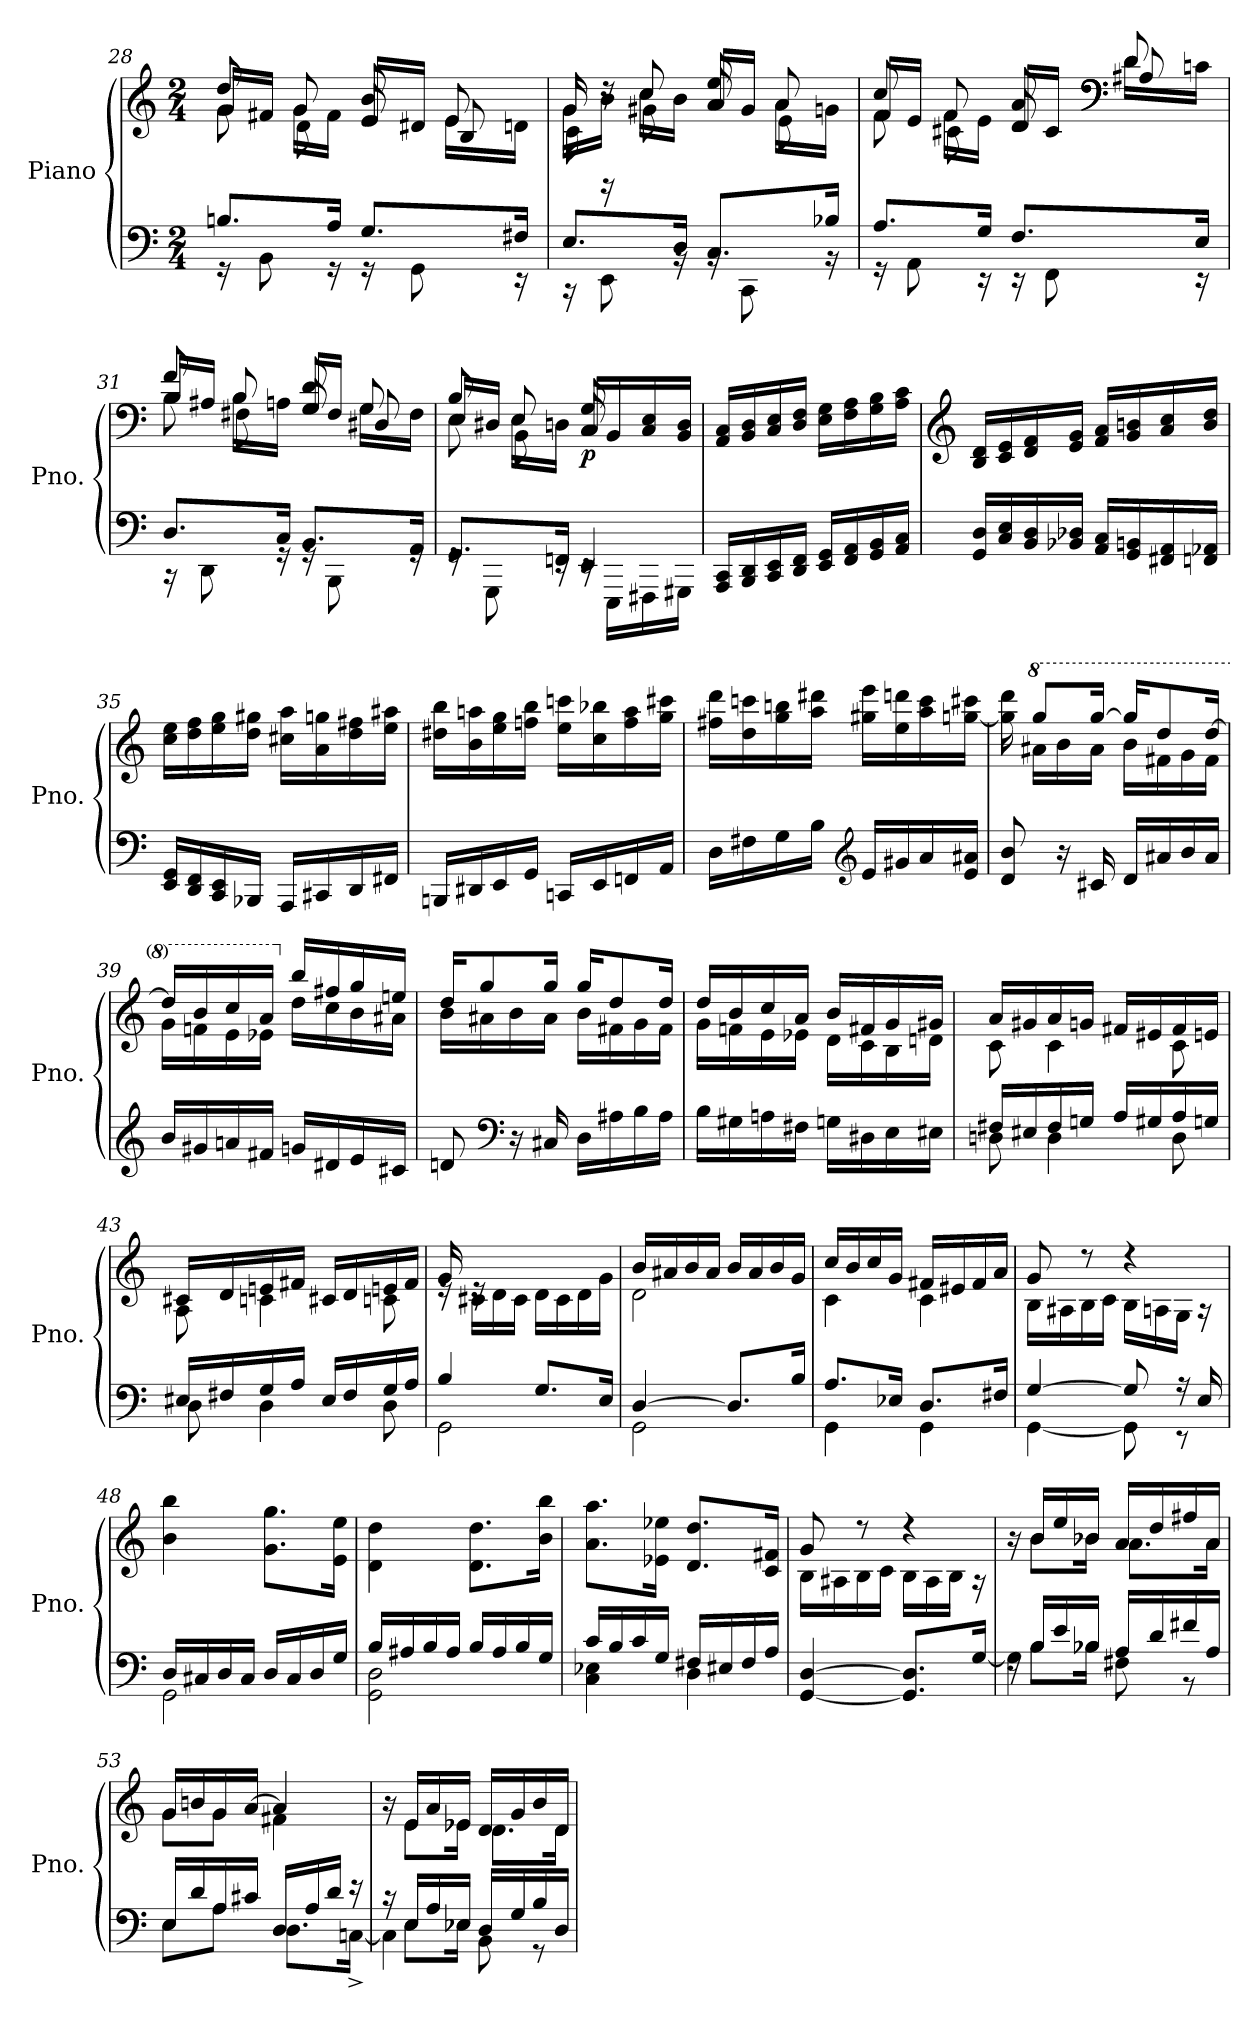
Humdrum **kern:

**kern	**kern	**dynam
*part1	*part1	*part1
*staff2	*staff1	*staff1/2
*I"Piano	*	*
*I'Pno.	*	*
*clefF4	*clefG2	*
*k[]	*k[]	*
*M2/4	*M2/4	*
=28	=28	=28
*^	*^	*
*	*	*	*^	*
8.Bn/L	16r	8dd/	16g/LL	8g\	.
.	8BB\	.	16f#X/JJ	.	.
.	.	8g/	16g\LL	8d\	.
16A/Jk	16r	.	16f#\JJ	.	.
8.G/L	16r	8b/	16e/LL	8e/	.
.	8GG\	.	16d#X/JJ	.	.
.	.	8e/	16e\LL	8B/	.
16F#X/Jk	16r	.	16dn\JJ	.	.
=29	=29	=29	=29	=29	=29
8.E/L	16r	16g/	16g\LL	16c\	.
.	8EE\	16rdd	16b\JJ	16rGG	.
.	.	8cc/	16cc\LL	8g#X\	.
16D/Jk	16rBB	.	16b\JJ	.	.
8.C/L	16rBB	8ee/	16a/LL	8a/	.
.	8CC\	.	16g#/JJ	.	.
.	.	8a/	16a\LL	8e\	.
16B-X/Jk	16rBB	.	16gn\JJ	.	.
!!LO:LB:g=z	!!	!!
=30	=30	=30	=30	=30	=30
8.A/L	16r	8cc/	16f/LL	8f\	.
.	8AA\	.	16e/JJ	.	.
.	.	8f/	16f\LL	8c#X\	.
16G/Jk	16r	.	16e\JJ	.	.
8.F/L	16r	8a/	16d/LL	8d/	.
.	8FF\	.	16c#/JJ	.	.
*	*	*clefF4	*	*	*
.	.	8d/	16d\LL	8A#X/	.
16E/Jk	16r	.	16cn\JJ	.	.
=31	=31	=31	=31	=31	=31
8.D/L	16r	8f/	16B/LL	8B\	.
.	8DD\	.	16A#X/JJ	.	.
.	.	8B/	16B\LL	8F#X\	.
16C/Jk	16rGG	.	16An\JJ	.	.
8.BB/L	16rGG	8d/	16G/LL	8G/	.
.	8BBB\	.	16F#/JJ	.	.
.	.	8G/	16G\LL	8D#X/	.
16AA/Jk	16rGG	.	16F#\JJ	.	.
=32	=32	=32	=32	=32	=32
8.GG/L	16rGG	8B/	16E/LL	8E\	.
.	8GGG\	.	16D#X/JJ	.	.
.	.	8E/	16E\LL	8BB\	.
16FFn/Jk	16rEE	.	16Dn\JJ	.	.
!	!	!	!	!	!LO:DY:b
4EE/	16rEE	8G/	16C/LL	8C/	p
.	16EEE\LL	.	16BB/	.	.
.	16FFF#X\	8reyy	16C/ 16E/	8rAAAyy	.
.	16GGG#X\JJ	.	16BB/ 16D/JJ	.	.
*v	*v	*	*	*	*
*	*v	*v	*v	*
=33	=33	=33
16AAA/ 16CC/LL	16AA/ 16C/LL	.
16BBB/ 16DD/	16BB/ 16D/	.
16CC/ 16EE/	16C/ 16E/	.
16DD/ 16FF/JJ	16D/ 16F/JJ	.
16EE/ 16GG/LL	16E\ 16G\LL	.
16FF/ 16AA/	16F\ 16A\	.
16GG/ 16BB/	16G\ 16B\	.
16AA/ 16C/JJ	16A\ 16c\JJ	.
!!LO:PB:g=z
=34	=34	=34
*	*clefG2	*
16GG/ 16D/LL	16B/ 16d/LL	.
16C/ 16E/	16c/ 16e/	.
16BB/ 16D/	16d/ 16f/	.
16BB-X/ 16D-X/JJ	16e/ 16g/JJ	.
16AA/ 16C/LL	16f/ 16a/LL	.
16GG/ 16BBn/	16g/ 16bn/	.
16FF#X/ 16AA/	16a/ 16cc/	.
16FFn/ 16AA-X/JJ	16b/ 16dd/JJ	.
=35	=35	=35
16EE/ 16GG/LL	16cc\ 16ee\LL	.
16DD/ 16FF/	16dd\ 16ff\	.
16CC/ 16EE/	16ee\ 16gg\	.
16BBB-X/JJ	16dd\ 16gg#X\JJ	.
16AAA/LL	16cc#X\ 16aa\LL	.
16CC#X/	16a\ 16ggn\	.
16DD/	16dd\ 16ff#X\	.
16FF#X/JJ	16ee\ 16aa#X\JJ	.
=36	=36	=36
16BBBn/LL	16dd#X\ 16bb\LL	.
16DD#X/	16b\ 16aan\	.
16EE/	16ee\ 16gg\	.
16GG/JJ	16ffn\ 16bb\JJ	.
16CCn/LL	16ee\ 16cccn\LL	.
16EE/	16cc\ 16bb-X\	.
16FFn/	16ff\ 16aa\	.
16AA/JJ	16gg\ 16ccc#X\JJ	.
=37	=37	=37
16D\LL	16ff#X\ 16ddd\LL	.
16F#X\	16dd\ 16cccn\	.
16G\	16gg\ 16bbn\	.
16B\JJ	16aa\ 16ddd#X\JJ	.
*clefG2	*	*
16e/LL	16gg#X\ 16eee\LL	.
16g#X/	16ee\ 16dddn\	.
16a/	16aa\ 16ccc\	.
16e/ 16a#X/JJ	[16ggn\ 16ccc#X\JJ	.
!!LO:LB:g=z
=38	=38	=38
*	*^	*
8d/ 8b/	16gg\] 16ddd\	16rcyy	.
*	*8va	*	*
.	8ggg/L	16aa#X\LL	.
16r	.	16bb\	.
16c#X/	[16ggg/Jk	16aa#\JJ	.
16d/LL	16ggg/KL]	16bb\LL	.
16a#X/	8ddd/	16ff#X\	.
16b/	.	16gg\	.
16a#/JJ	[16ddd/Jk	16ff#\JJ	.
=39	=39	=39	=39
16b/LL	16ddd/LL]	16gg\LL	.
16g#X/	16bb/	16ffn\	.
16an/	16ccc/	16ee\	.
16f#X/JJ	16aa/JJ	16ee-X\JJ	.
*	*X8va	*	*
16gn/LL	16bb/LL	16dd\LL	.
16d#X/	16ff#X/	16cc\	.
16e/	16gg/	16b\	.
16c#X/JJ	16een/JJ	16a#X\JJ	.
=40	=40	=40	=40
8dn/	16dd/KL	16b\LL	.
.	8gg/	16a#X\	.
*clefF4	*	*	*
16r	.	16b\	.
16C#X/	16gg/Jk	16a#\JJ	.
16D\LL	16gg/KL	16b\LL	.
16A#X\	8dd/	16f#X\	.
16B\	.	16g\	.
16A#\JJ	16dd/Jk	16f#\JJ	.
=41	=41	=41	=41
16B\LL	16dd/LL	16g\LL	.
16G#X\	16b/	16fn\	.
16An\	16cc/	16e\	.
16F#X\JJ	16a/JJ	16e-X\JJ	.
16Gn\LL	16b/LL	16d\LL	.
16D#X\	16f#X/	16c\	.
16E\	16g/	16B\	.
16E#X\JJ	16g#X/JJ	16dn\JJ	.
!!LO:LB:g=z	!!
=42	=42	=42	=42
*^	*	*	*
16F#X/LL	8Dn\	16a/LL	8c\	.
16E#X/	.	16g#X/	.	.
16F#/	4D\	16a/	4c\	.
16Gn/JJ	.	16gn/JJ	.	.
16A/LL	.	16f#X/LL	.	.
16G#X/	.	16e#X/	.	.
16A/	8D\	16f#/	8c\	.
16Gn/JJ	.	16en/JJ	.	.
=43	=43	=43	=43	=43
16E#X/LL	8D\	16c#X/LL	8A\	.
16F#X/	.	16d/	.	.
16G/	4D\	16en/	4cn\	.
16A/JJ	.	16f#X/JJ	.	.
16E#/LL	.	16c#X/LL	.	.
16F#/	.	16d/	.	.
16G/	8D\	16en/	8cn\	.
16A/JJ	.	16f#/JJ	.	.
=44	=44	=44	=44	=44
4B/	2GG\	16g/	16re	.
.	.	16re	16c#X\LL	.
.	.	8ryy	16d\	.
.	.	.	16c#\JJ	.
8.G/L	.	4ryy	16d\LL	.
.	.	.	16c#\	.
.	.	.	16d\	.
16E/Jk	.	.	16g\JJ	.
=45	=45	=45	=45	=45
[4D/	2GG\	16b/LL	2d\	.
.	.	16a#X/	.	.
.	.	16b/	.	.
.	.	16a#/JJ	.	.
8.D/L]	.	16b/LL	.	.
.	.	16a#/	.	.
.	.	16b/	.	.
16B/Jk	.	16g/JJ	.	.
=46	=46	=46	=46	=46
8.A/L	4GG\	16cc/LL	4c\	.
.	.	16b/	.	.
.	.	16cc/	.	.
16E-X/Jk	.	16g/JJ	.	.
8.D/L	4GG\	16f#X/LL	4c\	.
.	.	16e#X/	.	.
.	.	16f#/	.	.
16F#X/Jk	.	16a/JJ	.	.
!!LO:LB:g=z	!!
=47	=47	=47	=47	=47
[4G/	[4GG\	8g/	16B\LL	.
.	.	.	16A#X\	.
.	.	8r	16B\	.
.	.	.	16c\JJ	.
8G/]	8GG\]	4r	16B\LL	.
.	.	.	16An\	.
16r	8r	.	16G\JJ	.
16E/	.	.	16r	.
*	*	*v	*v	*
=48	=48	=48	=48
16D/LL	2GG\	4b\ 4bb\	.
16C#X/	.	.	.
16D/	.	.	.
16C#/JJ	.	.	.
16D/LL	.	8.g\ 8.gg\L	.
16C#/	.	.	.
16D/	.	.	.
16G/JJ	.	16e\ 16ee\Jk	.
=49	=49	=49	=49
16B/LL	2GG\ 2D\	4d\ 4dd\	.
16A#X/	.	.	.
16B/	.	.	.
16A#/JJ	.	.	.
16B/LL	.	8.d\ 8.dd\L	.
16A#/	.	.	.
16B/	.	.	.
16G/JJ	.	16b\ 16bb\Jk	.
=50	=50	=50	=50
16c/LL	4C\ 4E-X\	8.a\ 8.aa\L	.
16B/	.	.	.
16c/	.	.	.
16G/JJ	.	16e-X\ 16ee-X\Jk	.
16F#X/LL	4D\	8.d/ 8.dd/L	.
16E#X/	.	.	.
16F#/	.	.	.
16A/JJ	.	16c/ 16f#X/Jk	.
*v	*v	*	*
=51	=51	=51
*	*^	*
[4GG/ [4D/	8g/	16B\LL	.
.	.	16A#X\	.
.	8r	16B\	.
.	.	16c\JJ	.
8.GG/] 8.D/]L	4r	16B\LL	.
.	.	16A#\	.
.	.	16B\JJ	.
[16G/Jk	.	16r	.
!!LO:PB:g=z	!!
=52	=52	=52	=52
*^	*	*	*
*	*^	*	*	*
16rF	4G\]	16rFFFyy	16r	16ryy	.
16B/LL	.	8B\L	16b/LL	8b\L	.
16e/	.	.	16ee/	.	.
16B-X/JJ	.	16B-\Jk	16b-X/JJ	16b-\Jk	.
16A/LL	8F#X\	4rDDDyy	16a/LL	8.a\L	.
16d/	.	.	16dd/	.	.
16f#X/	8r	.	16ff#X/	.	.
16A/JJ	.	.	16a/JJ	16a\Jk	.
*	*v	*v	*	*	*
=53	=53	=53	=53	=53
16E/LL	8E\L	16g/LL	8g\L	.
16d/	.	16bn/	.	.
16A/	8A\J	16g/	8g\J	.
16c#X/JJ	.	[16a/JJ	.	.
16D/LL	8.D\L	4a/]	4f#X\	.
16A/	.	.	.	.
16d/JJ	.	.	.	.
16r	[16Cn^\Jk	.	.	.
=54	=54	=54	=54	=54
*	*^	*	*	*
16r	4C\]	16rDDDyy	16r	16rgyy	.
16E/LL	.	8E\L	16e/LL	8e\L	.
16A/	.	.	16a/	.	.
16E-X/JJ	.	16E-\Jk	16e-X/JJ	16e-\Jk	.
16D/LL	8BB\	4rBBBByy	16d/LL	8.d\L	.
16G/	.	.	16g/	.	.
16B/	8r	.	16b/	.	.
16D/JJ	.	.	16d/JJ	16d\Jk	.
*v	*v	*v	*	*	*
*	*v	*v	*
=	=	=
*-	*-	*-
